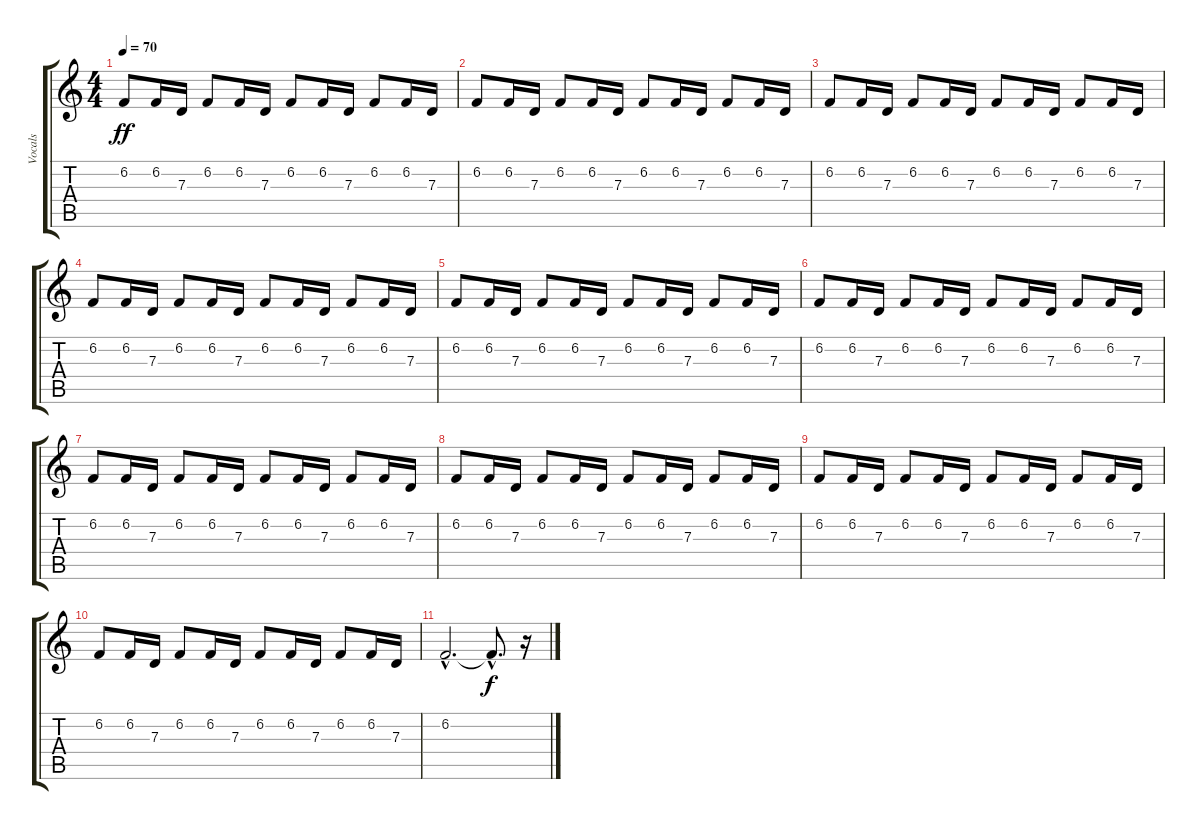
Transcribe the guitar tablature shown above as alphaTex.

\track ("Vocals" "Vocals") {instrument baritonesax}
\staff {score tabs}
\tuning (E4 B3 G3 D3 A2 E2) {hide}
\ts (4 4)
\tempo 70
\clef g2
\ks c
6.2.8{dy ff} 6.2.16 7.3.16 6.2.8 6.2.16 7.3.16 6.2.8 6.2.16 7.3.16 6.2.8 6.2.16 7.3.16 |
6.2.8 6.2.16 7.3.16 6.2.8 6.2.16 7.3.16 6.2.8 6.2.16 7.3.16 6.2.8 6.2.16 7.3.16 |
6.2.8 6.2.16 7.3.16 6.2.8 6.2.16 7.3.16 6.2.8 6.2.16 7.3.16 6.2.8 6.2.16 7.3.16 |
6.2.8 6.2.16 7.3.16 6.2.8 6.2.16 7.3.16 6.2.8 6.2.16 7.3.16 6.2.8 6.2.16 7.3.16 |
6.2.8 6.2.16 7.3.16 6.2.8 6.2.16 7.3.16 6.2.8 6.2.16 7.3.16 6.2.8 6.2.16 7.3.16 |
6.2.8 6.2.16 7.3.16 6.2.8 6.2.16 7.3.16 6.2.8 6.2.16 7.3.16 6.2.8 6.2.16 7.3.16 |
6.2.8 6.2.16 7.3.16 6.2.8 6.2.16 7.3.16 6.2.8 6.2.16 7.3.16 6.2.8 6.2.16 7.3.16 |
6.2.8 6.2.16 7.3.16 6.2.8 6.2.16 7.3.16 6.2.8 6.2.16 7.3.16 6.2.8 6.2.16 7.3.16 |
6.2.8 6.2.16 7.3.16 6.2.8 6.2.16 7.3.16 6.2.8 6.2.16 7.3.16 6.2.8 6.2.16 7.3.16 |
6.2.8 6.2.16 7.3.16 6.2.8 6.2.16 7.3.16 6.2.8 6.2.16 7.3.16 6.2.8 6.2.16 7.3.16 |
6.2{hac}.2{d} 6.2{hac t}.8{d dy f} r.16
